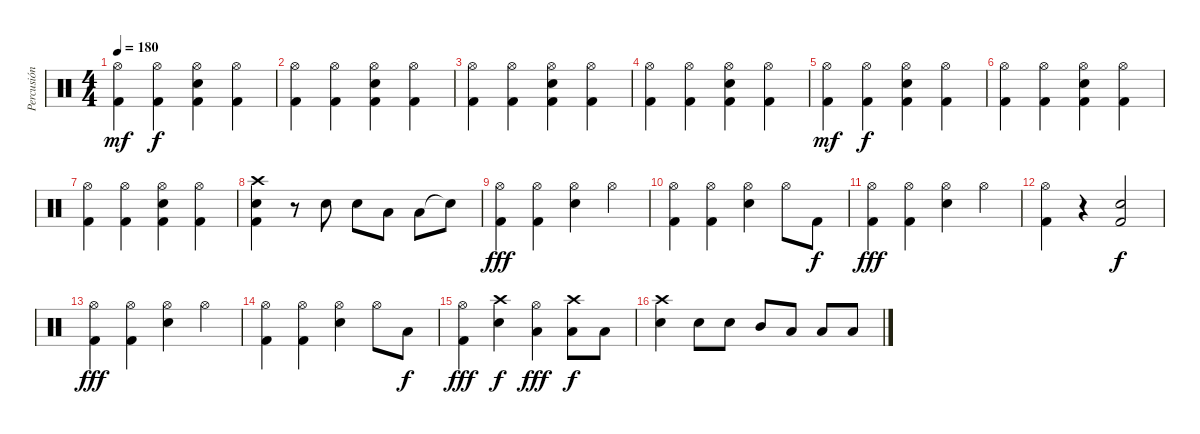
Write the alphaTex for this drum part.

\track ("Percusión" "Percusión") {instrument percussion}
\staff {score}
\articulation defaults
\ts (4 4)
\tempo 180
\clef neutral
\ks c
("Hi-Hat (open)" "Kick (hit) 2").4{dy mf} ("Hi-Hat (open)" "Kick (hit) 2").4{dy f} ("Hi-Hat (open)" "Electric Snare (hit)" "Kick (hit) 2").4 ("Hi-Hat (open)" "Kick (hit) 2").4 |
("Hi-Hat (open)" "Kick (hit) 2").4 ("Hi-Hat (open)" "Kick (hit) 2").4 ("Hi-Hat (open)" "Electric Snare (hit)" "Kick (hit) 2").4 ("Hi-Hat (open)" "Kick (hit) 2").4 |
("Hi-Hat (open)" "Kick (hit) 2").4 ("Hi-Hat (open)" "Kick (hit) 2").4 ("Hi-Hat (open)" "Electric Snare (hit)" "Kick (hit) 2").4 ("Hi-Hat (open)" "Kick (hit) 2").4 |
("Hi-Hat (open)" "Kick (hit) 2").4 ("Hi-Hat (open)" "Kick (hit) 2").4 ("Hi-Hat (open)" "Electric Snare (hit)" "Kick (hit) 2").4 ("Hi-Hat (open)" "Kick (hit) 2").4 |
("Hi-Hat (open)" "Kick (hit) 2").4{dy mf} ("Hi-Hat (open)" "Kick (hit) 2").4{dy f} ("Hi-Hat (open)" "Electric Snare (hit)" "Kick (hit) 2").4 ("Hi-Hat (open)" "Kick (hit) 2").4 |
("Hi-Hat (open)" "Kick (hit) 2").4 ("Hi-Hat (open)" "Kick (hit) 2").4 ("Hi-Hat (open)" "Electric Snare (hit)" "Kick (hit) 2").4 ("Hi-Hat (open)" "Kick (hit) 2").4 |
("Hi-Hat (open)" "Kick (hit) 2").4 ("Hi-Hat (open)" "Kick (hit) 2").4 ("Hi-Hat (open)" "Electric Snare (hit)" "Kick (hit) 2").4 ("Hi-Hat (open)" "Kick (hit) 2").4 |
("Crash high (hit)" "Electric Snare (hit)" "Kick (hit) 2").4 r.8 "Electric Snare (hit)".8 "Electric Snare (hit)".8 "Low Tom (hit)".8 "Low Floor Tom (hit)".8 "Snare (hit)"{t}.8 |
("Hi-Hat (open)" "Kick (hit) 2").4{dy fff} ("Hi-Hat (open)" "Kick (hit) 2").4 ("Hi-Hat (open)" "Electric Snare (hit)").4 "Hi-Hat (open)".4 |
("Hi-Hat (open)" "Kick (hit) 2").4 ("Hi-Hat (open)" "Kick (hit) 2").4 ("Hi-Hat (open)" "Electric Snare (hit)").4 "Hi-Hat (open)".8 "Kick (hit) 2".8{dy f} |
("Hi-Hat (open)" "Kick (hit) 2").4{dy fff} ("Hi-Hat (open)" "Kick (hit) 2").4 ("Hi-Hat (open)" "Electric Snare (hit)").4 "Hi-Hat (open)".4 |
("Hi-Hat (open)" "Kick (hit) 2").4 r.4 ("Electric Snare (hit)" "Kick (hit) 2").2{dy f} |
("Hi-Hat (open)" "Kick (hit) 2").4{dy fff} ("Hi-Hat (open)" "Kick (hit) 2").4 ("Hi-Hat (open)" "Electric Snare (hit)").4 "Hi-Hat (open)".4 |
("Hi-Hat (open)" "Kick (hit) 2").4 ("Hi-Hat (open)" "Kick (hit) 2").4 ("Hi-Hat (open)" "Electric Snare (hit)").4 "Hi-Hat (open)".8 "Low Floor Tom (hit)".8{dy f} |
("Hi-Hat (open)" "Kick (hit) 2").4{dy fff} ("Crash high (hit)" "Electric Snare (hit)").4{dy f} ("Hi-Hat (open)" "Low Tom (hit)").4{dy fff} ("Crash high (hit)" "Low Tom (hit)").8{dy f} "Low Floor Tom (hit)".8 |
("Crash high (hit)" "Electric Snare (hit)").4 "Electric Snare (hit)".8 "Electric Snare (hit)".8 "Mid Tom (hit)".8 "Low Tom (hit)".8 "Low Floor Tom (hit)".8 "Low Floor Tom (hit)".8
